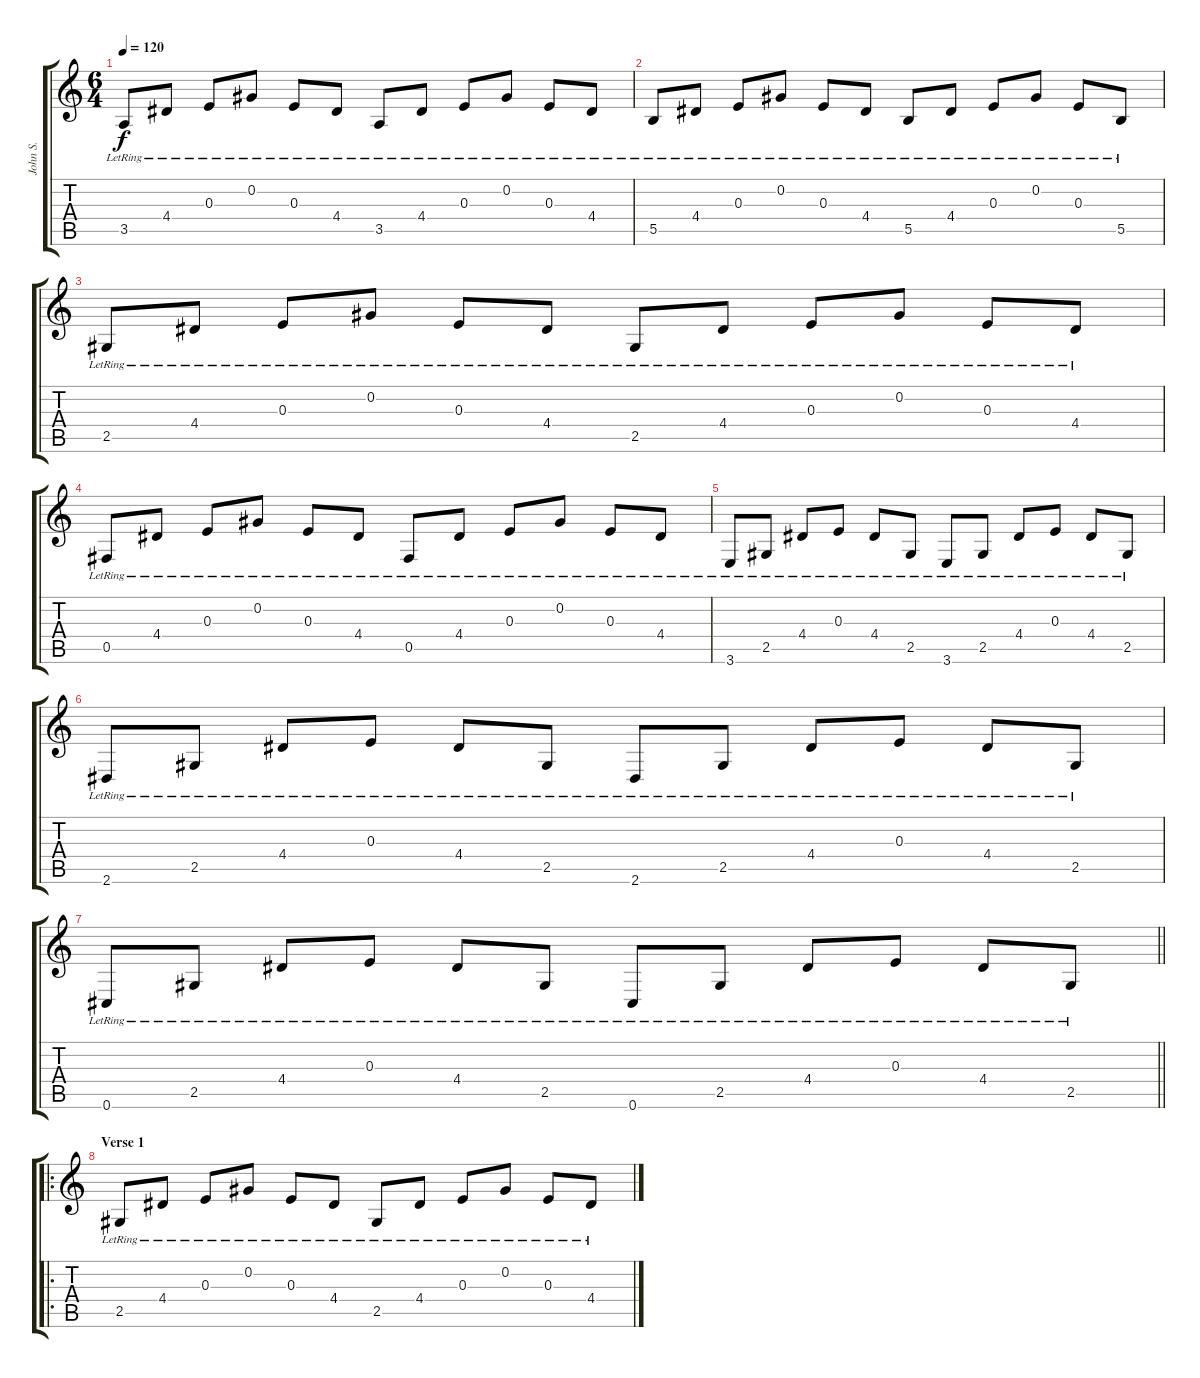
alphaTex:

\track ("John S." "John S.") {instrument acousticguitarsteel}
\staff {score tabs}
\tuning (Db4 Ab3 E3 B2 Gb2 Db2) {hide}
\ts (6 4)
\tempo 120
\clef g2
\ks c
3.5{lr}.8{dy f} 4.4{lr}.8 0.3{lr}.8 0.2{lr}.8 0.3{lr}.8 4.4{lr}.8 3.5{lr}.8 4.4{lr}.8 0.3{lr}.8 0.2{lr}.8 0.3{lr}.8 4.4{lr}.8 |
5.5{lr}.8 4.4{lr}.8 0.3{lr}.8 0.2{lr}.8 0.3{lr}.8 4.4{lr}.8 5.5{lr}.8 4.4{lr}.8 0.3{lr}.8 0.2{lr}.8 0.3{lr}.8 5.5{lr}.8 |
2.5{lr}.8 4.4{lr}.8 0.3{lr}.8 0.2{lr}.8 0.3{lr}.8 4.4{lr}.8 2.5{lr}.8 4.4{lr}.8 0.3{lr}.8 0.2{lr}.8 0.3{lr}.8 4.4{lr}.8 |
0.5{lr}.8 4.4{lr}.8 0.3{lr}.8 0.2{lr}.8 0.3{lr}.8 4.4{lr}.8 0.5{lr}.8 4.4{lr}.8 0.3{lr}.8 0.2{lr}.8 0.3{lr}.8 4.4{lr}.8 |
3.6{lr}.8 2.5{lr}.8 4.4{lr}.8 0.3{lr}.8 4.4{lr}.8 2.5{lr}.8 3.6{lr}.8 2.5{lr}.8 4.4{lr}.8 0.3{lr}.8 4.4{lr}.8 2.5{lr}.8 |
2.6{lr}.8 2.5{lr}.8 4.4{lr}.8 0.3{lr}.8 4.4{lr}.8 2.5{lr}.8 2.6{lr}.8 2.5{lr}.8 4.4{lr}.8 0.3{lr}.8 4.4{lr}.8 2.5{lr}.8 |
\barLineRight lightlight
0.6{lr}.8 2.5{lr}.8 4.4{lr}.8 0.3{lr}.8 4.4{lr}.8 2.5{lr}.8 0.6{lr}.8 2.5{lr}.8 4.4{lr}.8 0.3{lr}.8 4.4{lr}.8 2.5{lr}.8 |
\ro
\section ("" "Verse 1")
2.5{lr}.8 4.4{lr}.8 0.3{lr}.8 0.2{lr}.8 0.3{lr}.8 4.4{lr}.8 2.5{lr}.8 4.4{lr}.8 0.3{lr}.8 0.2{lr}.8 0.3{lr}.8 4.4{lr}.8
